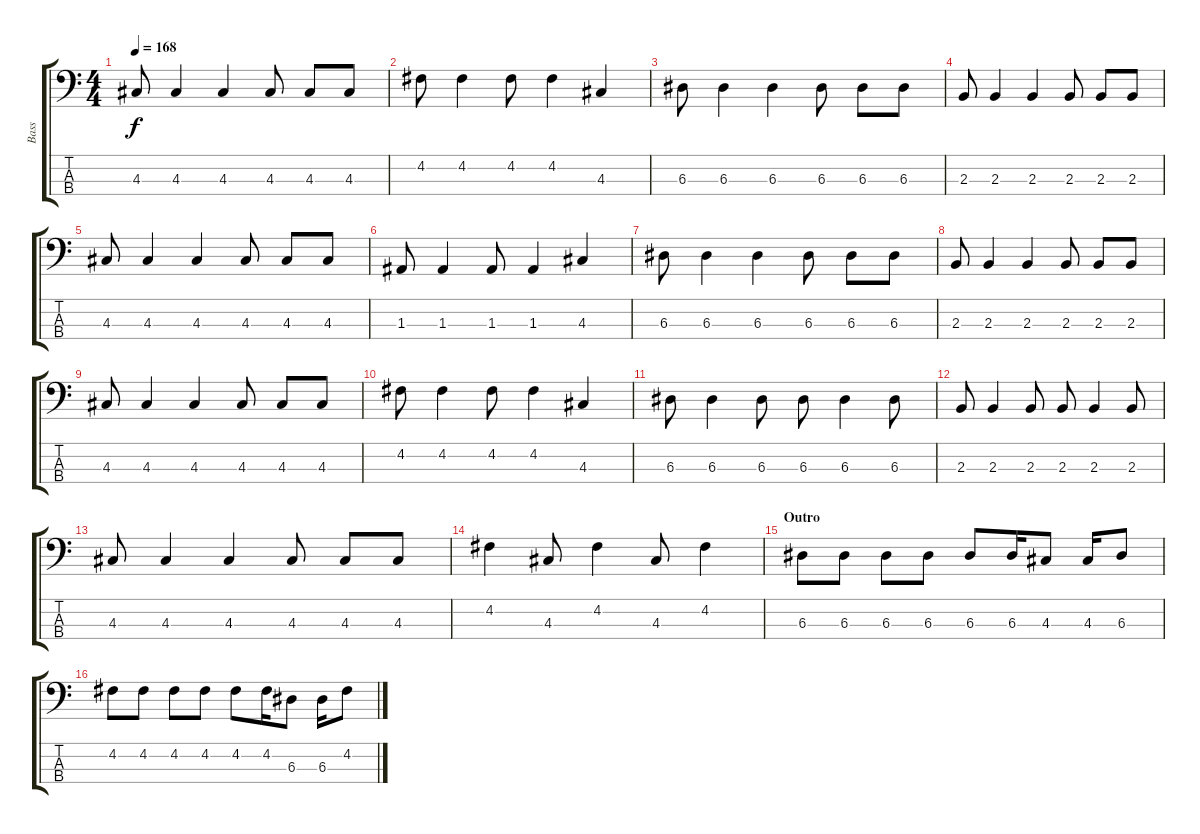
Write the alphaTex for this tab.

\track ("Bass" "Bass") {instrument electricbasspick}
\staff {score tabs}
\tuning (G2 D2 A1 E1) {hide}
\ts (4 4)
\tempo 168
\clef f4
\ks c
4.3.8{dy f} 4.3.4 4.3.4 4.3.8 4.3.8 4.3.8 |
4.2.8 4.2.4 4.2.8 4.2.4 4.3.4 |
6.3.8 6.3.4 6.3.4 6.3.8 6.3.8 6.3.8 |
2.3.8 2.3.4 2.3.4 2.3.8 2.3.8 2.3.8 |
4.3.8 4.3.4 4.3.4 4.3.8 4.3.8 4.3.8 |
1.3.8 1.3.4 1.3.8 1.3.4 4.3.4 |
6.3.8 6.3.4 6.3.4 6.3.8 6.3.8 6.3.8 |
2.3.8 2.3.4 2.3.4 2.3.8 2.3.8 2.3.8 |
4.3.8 4.3.4 4.3.4 4.3.8 4.3.8 4.3.8 |
4.2.8 4.2.4 4.2.8 4.2.4 4.3.4 |
6.3.8 6.3.4 6.3.8 6.3.8 6.3.4 6.3.8 |
2.3.8 2.3.4 2.3.8 2.3.8 2.3.4 2.3.8 |
4.3.8 4.3.4 4.3.4 4.3.8 4.3.8 4.3.8 |
4.2.4 4.3.8 4.2.4 4.3.8 4.2.4 |
\section ("" "Outro")
6.3.8 6.3.8 6.3.8 6.3.8 6.3.8 6.3.16 4.3.8 4.3.16 6.3.8 |
4.2.8 4.2.8 4.2.8 4.2.8 4.2.8 4.2.16 6.3.8 6.3.16 4.2.8
